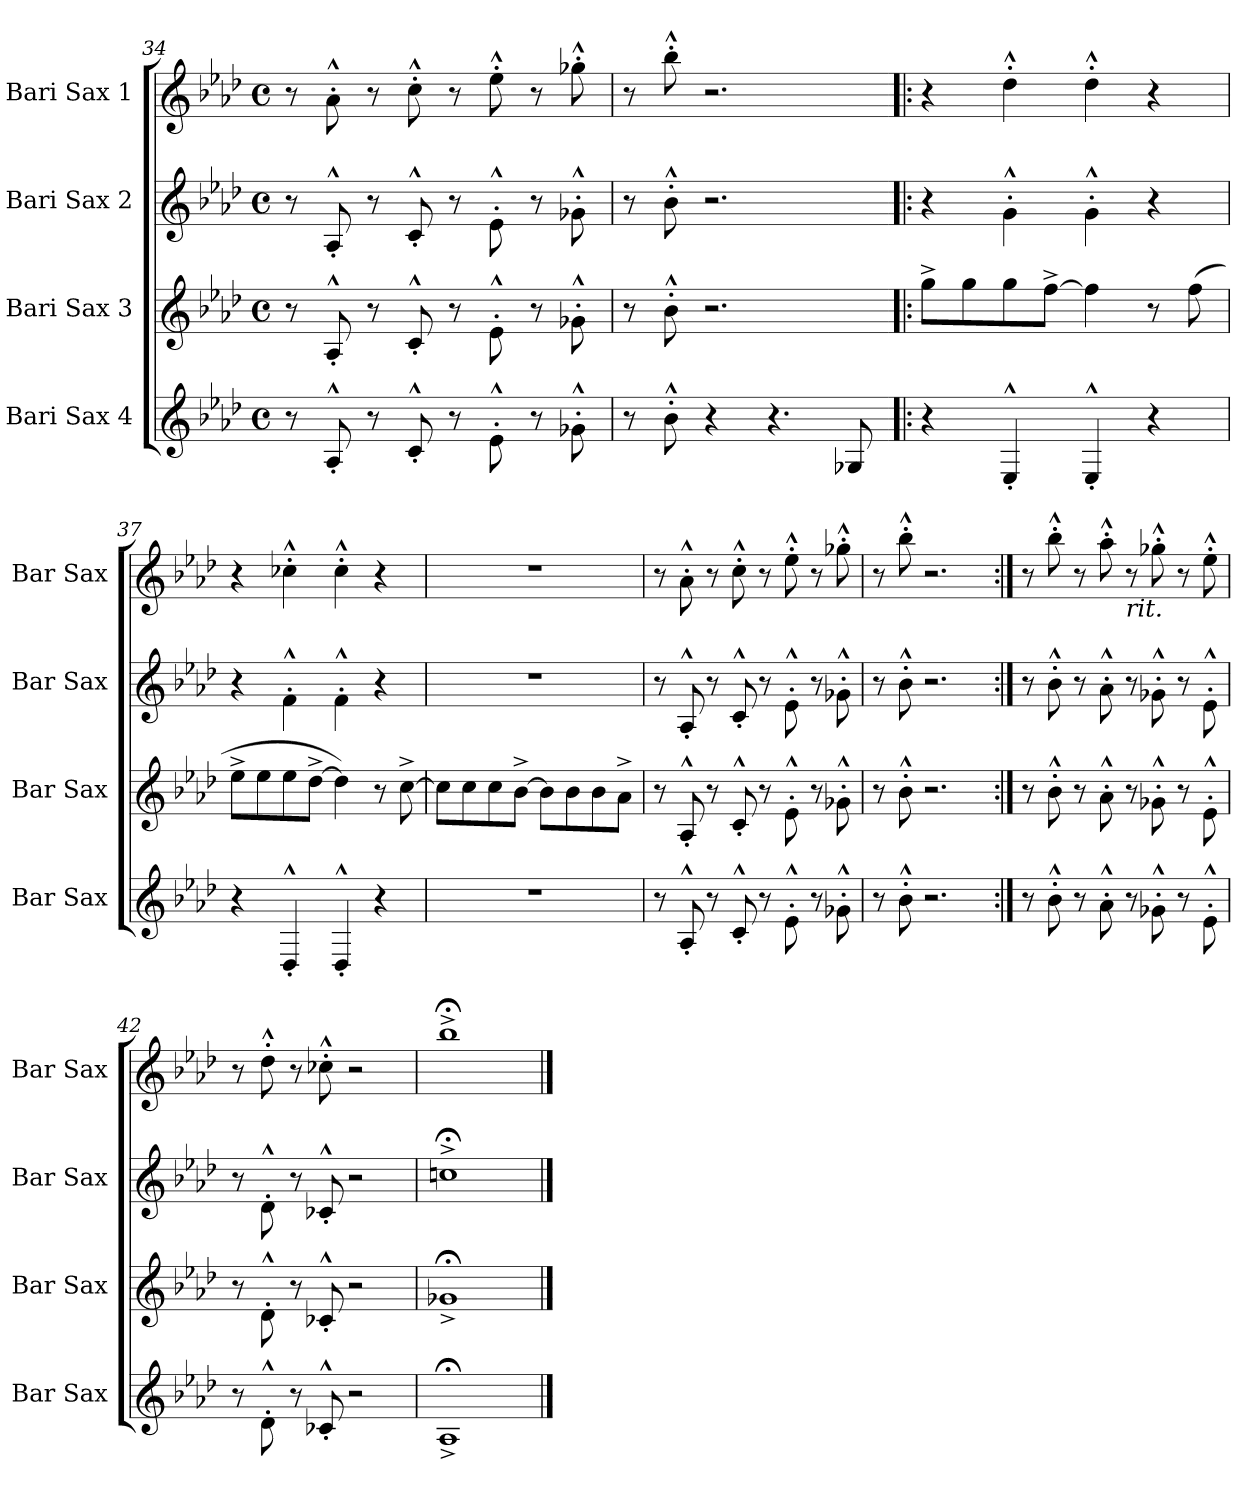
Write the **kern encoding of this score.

**kern	**kern	**kern	**kern
*part4	*part3	*part2	*part1
*staff4	*staff3	*staff2	*staff1
*I"Bari Sax 4	*I"Bari Sax 3	*I"Bari Sax 2	*I"Bari Sax 1
*I'Bar Sax	*I'Bar Sax	*I'Bar Sax	*I'Bar Sax
*clefG2	*clefG2	*clefG2	*clefG2
*ITrd12c21	*ITrd12c21	*ITrd12c21	*ITrd12c21
*k[b-e-a-d-]	*k[b-e-a-d-]	*k[b-e-a-d-]	*k[b-e-a-d-]
*A-:	*A-:	*A-:	*A-:
*M4/4	*M4/4	*M4/4	*M4/4
*met(c)	*met(c)	*met(c)	*met(c)
=34	=34	=34	=34
8r	8r	8r	8r
8AA-^^>'>/	8AA-^^>'>/	8AA-^^>'>/	8A-^^>'>\
8r	8r	8r	8r
8C^^>'>/	8C^^>'>/	8C^^>'>/	8c^^>'>\
8r	8r	8r	8r
8E-^^>'>\	8E-^^>'>\	8E-^^>'>\	8e-^^>'>\
8r	8r	8r	8r
8G-X^^>'>\	8G-X^^>'>\	8G-X^^>'>\	8g-X^^>'>\
=35	=35	=35	=35
8r	8r	8r	8r
8B-^^>'>\	8B-^^>'>\	8B-^^>'>\	8b-^^>'>\
4r	2.r	2.r	2.r
4.r	.	.	.
8GG-X/	.	.	.
!!LO:LB:g=z
=36!|:	=36!|:	=36!|:	=36!|:
4r	8g^>\L	4r	4r
.	8g\	.	.
4EE-^^>'>/	8g\	4G^^>'>\	4d-^^>'>\
.	[8f^>\J	.	.
4EE-^^>'>/	4f\]	4G^^>'>\	4d-^^>'>\
4r	8r	4r	4r
.	(>8f\	.	.
=37	=37	=37	=37
4r	8e-^>\L	4r	4r
.	8e-\	.	.
4DD-^^>'>/	8e-\	4F^^>'>\	4c-X^^>'>\
.	[8d-^>\J	.	.
4DD-^^>'>/	4d-\])	4F^^>'>\	4c-^^>'>\
4r	8r	4r	4r
.	[8c^>\	.	.
=38	=38	=38	=38
1r	8c\L]	1r	1r
.	8c\	.	.
.	8c\	.	.
.	[8B-^>\J	.	.
.	8B-\L]	.	.
.	8B-\	.	.
.	8B-\	.	.
.	8A-^>\J	.	.
=39	=39	=39	=39
8r	8r	8r	8r
8AA-^^>'>/	8AA-^^>'>/	8AA-^^>'>/	8A-^^>'>\
8r	8r	8r	8r
8C^^>'>/	8C^^>'>/	8C^^>'>/	8c^^>'>\
8r	8r	8r	8r
8E-^^>'>\	8E-^^>'>\	8E-^^>'>\	8e-^^>'>\
8r	8r	8r	8r
8G-X^^>'>\	8G-X^^>'>\	8G-X^^>'>\	8g-X^^>'>\
=40	=40	=40	=40
8r	8r	8r	8r
8B-^^>'>\	8B-^^>'>\	8B-^^>'>\	8b-^^>'>\
2.r	2.r	2.r	2.r
=41:|!	=41:|!	=41:|!	=41:|!
8r	8r	8r	8r
8B-^^>'>\	8B-^^>'>\	8B-^^>'>\	8b-^^>'>\
8r	8r	8r	8r
8A-^^>'>\	8A-^^>'>\	8A-^^>'>\	8a-^^>'>\
!	!	!	!LO:TX:b:i:t=rit.
8r	8r	8r	8r
8G-X^^>'>\	8G-X^^>'>\	8G-X^^>'>\	8g-X^^>'>\
8r	8r	8r	8r
8E-^^>'>\	8E-^^>'>\	8E-^^>'>\	8e-^^>'>\
=42	=42	=42	=42
8r	8r	8r	8r
8D-^^>'>\	8D-^^>'>\	8D-^^>'>\	8d-^^>'>\
8r	8r	8r	8r
8C-X^^>'>Z/	8C-X^^>'>Z/	8C-X^^>'>Z/	8c-X^^>'>Z\
2r	2r	2r	2r
=43	=43	=43	=43
1AA-;<^<	1G-X;<^>	1cn;<^>	1b-;<^>
==	==	==	==
*-	*-	*-	*-
